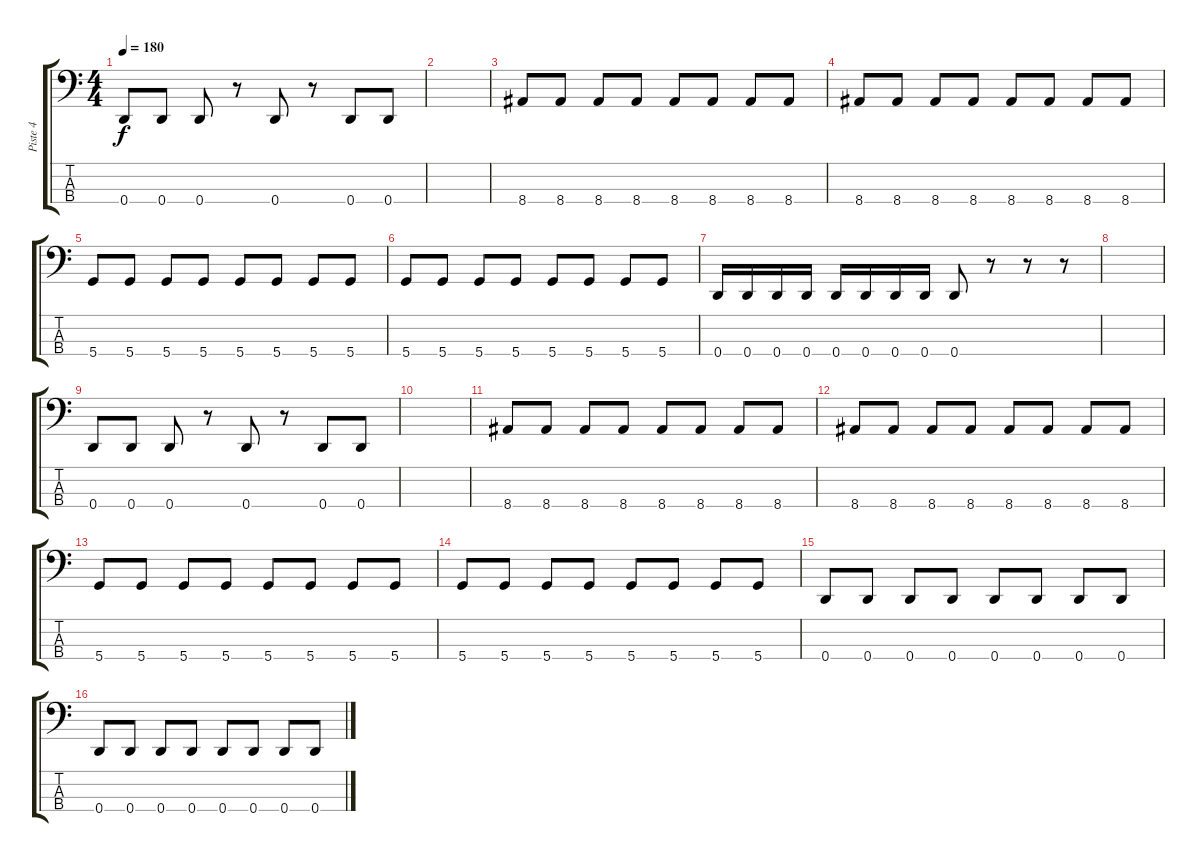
\track ("Piste 4" "Piste 4") {instrument electricbassfinger}
\staff {score tabs}
\tuning (G2 D2 A1 D1) {hide}
\ts (4 4)
\tempo 180
\clef f4
\ks c
0.4.8{dy f} 0.4.8 0.4.8 r.8 0.4.8 r.8 0.4.8 0.4.8 |
|
8.4.8 8.4.8 8.4.8 8.4.8 8.4.8 8.4.8 8.4.8 8.4.8 |
8.4.8 8.4.8 8.4.8 8.4.8 8.4.8 8.4.8 8.4.8 8.4.8 |
5.4.8 5.4.8 5.4.8 5.4.8 5.4.8 5.4.8 5.4.8 5.4.8 |
5.4.8 5.4.8 5.4.8 5.4.8 5.4.8 5.4.8 5.4.8 5.4.8 |
0.4.16 0.4.16 0.4.16 0.4.16 0.4.16 0.4.16 0.4.16 0.4.16 0.4.8 r.8 r.8 r.8 |
|
0.4.8 0.4.8 0.4.8 r.8 0.4.8 r.8 0.4.8 0.4.8 |
|
8.4.8 8.4.8 8.4.8 8.4.8 8.4.8 8.4.8 8.4.8 8.4.8 |
8.4.8 8.4.8 8.4.8 8.4.8 8.4.8 8.4.8 8.4.8 8.4.8 |
5.4.8 5.4.8 5.4.8 5.4.8 5.4.8 5.4.8 5.4.8 5.4.8 |
5.4.8 5.4.8 5.4.8 5.4.8 5.4.8 5.4.8 5.4.8 5.4.8 |
0.4.8 0.4.8 0.4.8 0.4.8 0.4.8 0.4.8 0.4.8 0.4.8 |
0.4.8 0.4.8 0.4.8 0.4.8 0.4.8 0.4.8 0.4.8 0.4.8
